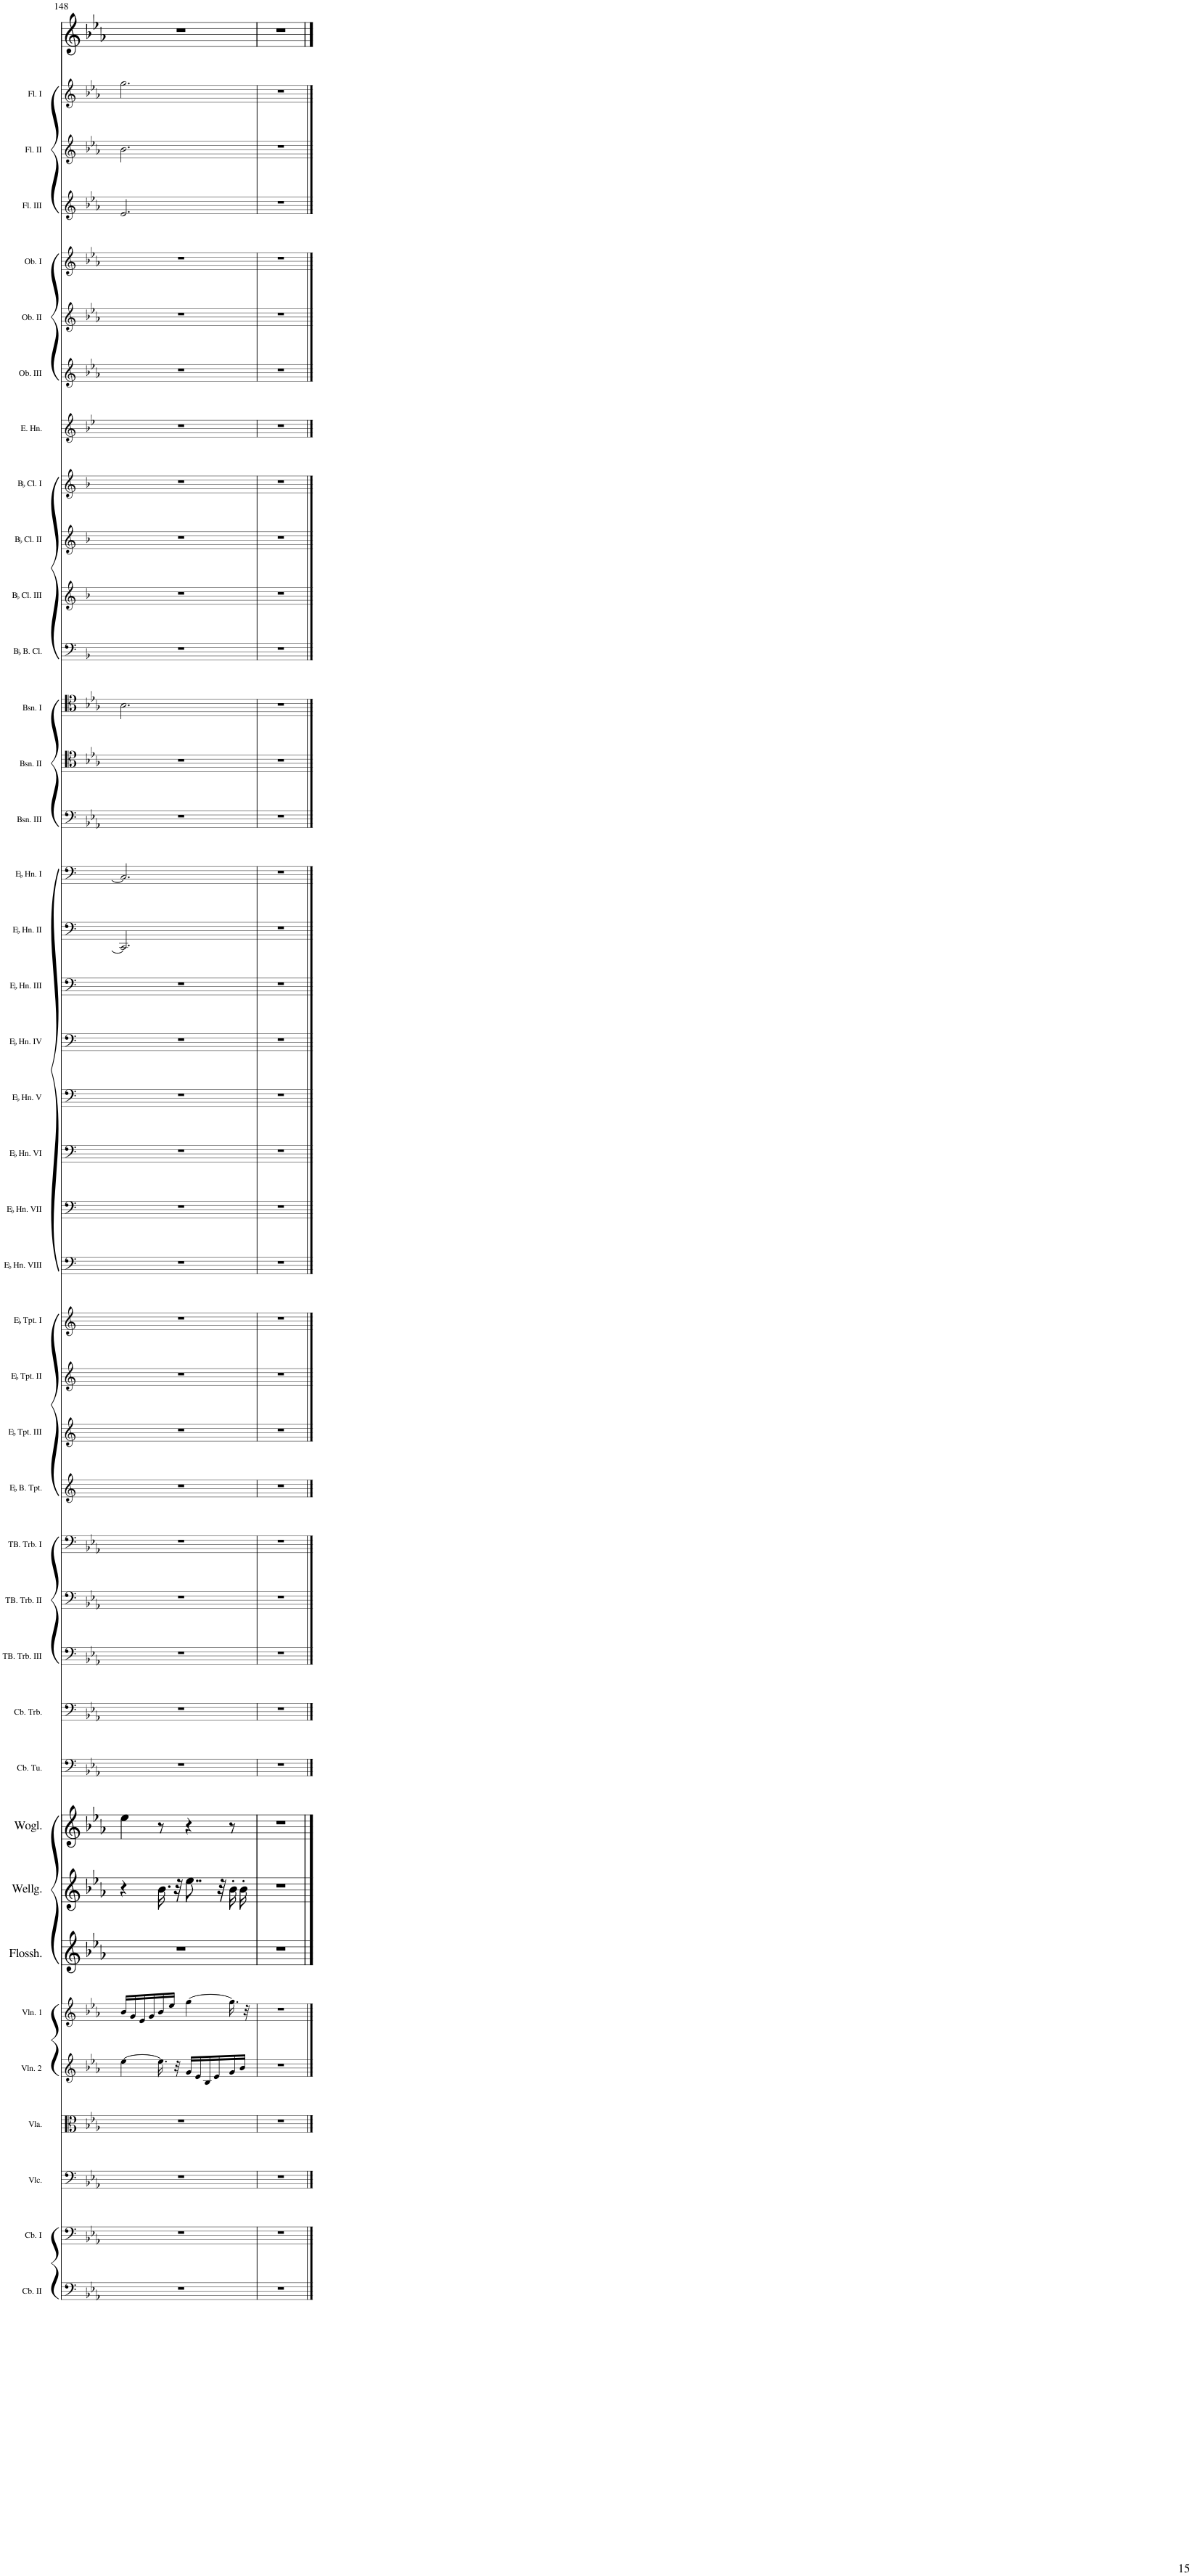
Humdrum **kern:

**kern	**kern	**kern	**kern	**kern	**kern	**kern	**kern	**kern	**kern	**kern	**kern	**kern	**kern	**kern	**kern	**kern	**kern	**kern	**kern	**kern	**kern	**kern	**kern	**kern	**kern	**kern	**kern	**kern	**kern	**kern	**kern	**kern	**kern	**kern	**kern	**kern	**kern	**kern	**kern	**kern
*part41	*part40	*part39	*part38	*part37	*part36	*part35	*part34	*part33	*part32	*part31	*part30	*part29	*part28	*part27	*part26	*part25	*part24	*part23	*part22	*part21	*part20	*part19	*part18	*part17	*part16	*part15	*part14	*part13	*part12	*part11	*part10	*part9	*part8	*part7	*part6	*part5	*part4	*part3	*part2	*part1
*staff41	*staff40	*staff39	*staff38	*staff37	*staff36	*staff35	*staff34	*staff33	*staff32	*staff31	*staff30	*staff29	*staff28	*staff27	*staff26	*staff25	*staff24	*staff23	*staff22	*staff21	*staff20	*staff19	*staff18	*staff17	*staff16	*staff15	*staff14	*staff13	*staff12	*staff11	*staff10	*staff9	*staff8	*staff7	*staff6	*staff5	*staff4	*staff3	*staff2	*staff1
*I"Contrabass II	*I"Contrabass I	*I"Violoncello	*I"Viola	*I"Violin 2	*I"Violin 1	*I"Flosshilde	*I"Wellgunde	*I"Woglinde	*I"Contrabass Tuba	*I"Contrabass Trombone	*I"Tenorbass Trombone III	*I"Tenorbass Trombone II	*I"Tenorbass Trombone I	*I"EaccidentalFlat Bass Trumpet	*I"EaccidentalFlat Trumpet III	*I"EaccidentalFlat Trumpet II	*I"EaccidentalFlat Trumpet I	*I"EaccidentalFlat Horn VIII	*I"EaccidentalFlat Horn VII	*I"EaccidentalFlat Horn VI	*I"EaccidentalFlat Horn V	*I"EaccidentalFlat Horn IV	*I"EaccidentalFlat Horn III	*I"EaccidentalFlat Horn II	*I"EaccidentalFlat Horn I	*I"Bassoon III	*I"Bassoon II	*I"Bassoon I	*I"BaccidentalFlat Bass Clarinet	*I"BaccidentalFlat Clarinet III	*I"BaccidentalFlat Clarinet II	*I"BaccidentalFlat Clarinet I	*I"English Horn	*I"Oboe III	*I"Oboe II	*I"Oboe I	*I"Flute III	*I"Flute II	*I"Flute I	*I"Voice
*I'Cb. II	*I'Cb. I	*I'Vlc.	*I'Vla.	*I'Vln. 2	*I'Vln. 1	*I'Flossh.	*I'Wellg.	*I'Wogl.	*I'Cb. Tu.	*I'Cb. Trb.	*I'TB. Trb. III	*I'TB. Trb. II	*I'TB. Trb. I	*I'EaccidentalFlat B. Tpt.	*I'EaccidentalFlat Tpt. III	*I'EaccidentalFlat Tpt. II	*I'EaccidentalFlat Tpt. I	*I'EaccidentalFlat Hn. VIII	*I'EaccidentalFlat Hn. VII	*I'EaccidentalFlat Hn. VI	*I'EaccidentalFlat Hn. V	*I'EaccidentalFlat Hn. IV	*I'EaccidentalFlat Hn. III	*I'EaccidentalFlat Hn. II	*I'EaccidentalFlat Hn. I	*I'Bsn. III	*I'Bsn. II	*I'Bsn. I	*I'BaccidentalFlat B. Cl.	*I'BaccidentalFlat Cl. III	*I'BaccidentalFlat Cl. II	*I'BaccidentalFlat Cl. I	*I'E. Hn.	*I'Ob. III	*I'Ob. II	*I'Ob. I	*I'Fl. III	*I'Fl. II	*I'Fl. I	*
!!LO:PB:g=z
*clefF4	*clefF4	*clefF4	*clefC3	*clefG2	*clefG2	*clefG2	*clefG2	*clefG2	*clefF4	*clefF4	*clefF4	*clefF4	*clefF4	*clefG2	*clefG2	*clefG2	*clefG2	*clefF4	*clefF4	*clefF4	*clefF4	*clefF4	*clefF4	*clefF4	*clefF4	*clefF4	*clefC4	*clefC4	*clefF4	*clefG2	*clefG2	*clefG2	*clefG2	*clefG2	*clefG2	*clefG2	*clefG2	*clefG2	*clefG2	*clefG2
*Trd7c12	*Trd7c12	*	*	*	*	*	*	*	*	*	*	*	*	*Trd5c9	*Trd-2c-3	*Trd-2c-3	*Trd-2c-3	*Trd-2c-3	*Trd-2c-3	*Trd-2c-3	*Trd-2c-3	*Trd-2c-3	*Trd-2c-3	*Trd-2c-3	*Trd-2c-3	*	*	*	*Trd1c2	*Trd1c2	*Trd1c2	*Trd1c2	*Trd4c7	*	*	*	*	*	*	*
*k[b-e-a-]	*k[b-e-a-]	*k[b-e-a-]	*k[b-e-a-]	*k[b-e-a-]	*k[b-e-a-]	*k[b-e-a-]	*k[b-e-a-]	*k[b-e-a-]	*k[b-e-a-]	*k[b-e-a-]	*k[b-e-a-]	*k[b-e-a-]	*k[b-e-a-]	*k[]	*k[]	*k[]	*k[]	*k[]	*k[]	*k[]	*k[]	*k[]	*k[]	*k[]	*k[]	*k[b-e-a-]	*k[b-e-a-]	*k[b-e-a-]	*k[b-]	*k[b-]	*k[b-]	*k[b-]	*k[b-e-]	*k[b-e-a-]	*k[b-e-a-]	*k[b-e-a-]	*k[b-e-a-]	*k[b-e-a-]	*k[b-e-a-]	*k[b-e-a-]
*M6/8	*M6/8	*M6/8	*M6/8	*M6/8	*M6/8	*M6/8	*M6/8	*M6/8	*M6/8	*M6/8	*M6/8	*M6/8	*M6/8	*M6/8	*M6/8	*M6/8	*M6/8	*M6/8	*M6/8	*M6/8	*M6/8	*M6/8	*M6/8	*M6/8	*M6/8	*M6/8	*M6/8	*M6/8	*M6/8	*M6/8	*M6/8	*M6/8	*M6/8	*M6/8	*M6/8	*M6/8	*M6/8	*M6/8	*M6/8	*M6/8
=148	=148	=148	=148	=148	=148	=148	=148	=148	=148	=148	=148	=148	=148	=148	=148	=148	=148	=148	=148	=148	=148	=148	=148	=148	=148	=148	=148	=148	=148	=148	=148	=148	=148	=148	=148	=148	=148	=148	=148	=148
2.r	2.r	2.r	2.r	[4ee-\	16b-/LL	2.r	4r	4ee-\	2.r	2.r	2.r	2.r	2.r	2.r	2.r	2.r	2.r	2.r	2.r	2.r	2.r	2.r	2.r	2.CC/]	2.C/]	2.r	2.r	2.B-\	2.r	2.r	2.r	2.r	2.r	2.r	2.r	2.r	2.e-/	2.b-\	2.gg\	2.r
.	.	.	.	.	16g/	.	.	.	.	.	.	.	.	.	.	.	.	.	.	.	.	.	.	.	.	.	.	.	.	.	.	.	.	.	.	.	.	.	.	.
.	.	.	.	.	16e-/	.	.	.	.	.	.	.	.	.	.	.	.	.	.	.	.	.	.	.	.	.	.	.	.	.	.	.	.	.	.	.	.	.	.	.
.	.	.	.	.	16g/	.	.	.	.	.	.	.	.	.	.	.	.	.	.	.	.	.	.	.	.	.	.	.	.	.	.	.	.	.	.	.	.	.	.	.
.	.	.	.	16.ee-\]	16b-/	.	16.b-\	8r	.	.	.	.	.	.	.	.	.	.	.	.	.	.	.	.	.	.	.	.	.	.	.	.	.	.	.	.	.	.	.	.
.	.	.	.	.	16ee-/JJ	.	.	.	.	.	.	.	.	.	.	.	.	.	.	.	.	.	.	.	.	.	.	.	.	.	.	.	.	.	.	.	.	.	.	.
.	.	.	.	32r	.	.	32r	.	.	.	.	.	.	.	.	.	.	.	.	.	.	.	.	.	.	.	.	.	.	.	.	.	.	.	.	.	.	.	.	.
.	.	.	.	16g/LL	[4gg\	.	8..ee-\	4r	.	.	.	.	.	.	.	.	.	.	.	.	.	.	.	.	.	.	.	.	.	.	.	.	.	.	.	.	.	.	.	.
.	.	.	.	16e-/	.	.	.	.	.	.	.	.	.	.	.	.	.	.	.	.	.	.	.	.	.	.	.	.	.	.	.	.	.	.	.	.	.	.	.	.
.	.	.	.	16B-/	.	.	.	.	.	.	.	.	.	.	.	.	.	.	.	.	.	.	.	.	.	.	.	.	.	.	.	.	.	.	.	.	.	.	.	.
.	.	.	.	16e-/	.	.	.	.	.	.	.	.	.	.	.	.	.	.	.	.	.	.	.	.	.	.	.	.	.	.	.	.	.	.	.	.	.	.	.	.
.	.	.	.	.	.	.	32r	.	.	.	.	.	.	.	.	.	.	.	.	.	.	.	.	.	.	.	.	.	.	.	.	.	.	.	.	.	.	.	.	.
.	.	.	.	16g/	16.gg\]	.	16b-'\LL	8r	.	.	.	.	.	.	.	.	.	.	.	.	.	.	.	.	.	.	.	.	.	.	.	.	.	.	.	.	.	.	.	.
.	.	.	.	16b-/JJ	.	.	16b-'\JJ	.	.	.	.	.	.	.	.	.	.	.	.	.	.	.	.	.	.	.	.	.	.	.	.	.	.	.	.	.	.	.	.	.
.	.	.	.	.	32r	.	.	.	.	.	.	.	.	.	.	.	.	.	.	.	.	.	.	.	.	.	.	.	.	.	.	.	.	.	.	.	.	.	.	.
=149	=149	=149	=149	=149	=149	=149	=149	=149	=149	=149	=149	=149	=149	=149	=149	=149	=149	=149	=149	=149	=149	=149	=149	=149	=149	=149	=149	=149	=149	=149	=149	=149	=149	=149	=149	=149	=149	=149	=149	=149
2.r	2.r	2.r	2.r	2.r	2.r	2.r	2.r	2.r	2.r	2.r	2.r	2.r	2.r	2.r	2.r	2.r	2.r	2.r	2.r	2.r	2.r	2.r	2.r	2.r	2.r	2.r	2.r	2.r	2.r	2.r	2.r	2.r	2.r	2.r	2.r	2.r	2.r	2.r	2.r	2.r
==	==	==	==	==	==	==	==	==	==	==	==	==	==	==	==	==	==	==	==	==	==	==	==	==	==	==	==	==	==	==	==	==	==	==	==	==	==	==	==	==
*-	*-	*-	*-	*-	*-	*-	*-	*-	*-	*-	*-	*-	*-	*-	*-	*-	*-	*-	*-	*-	*-	*-	*-	*-	*-	*-	*-	*-	*-	*-	*-	*-	*-	*-	*-	*-	*-	*-	*-	*-
